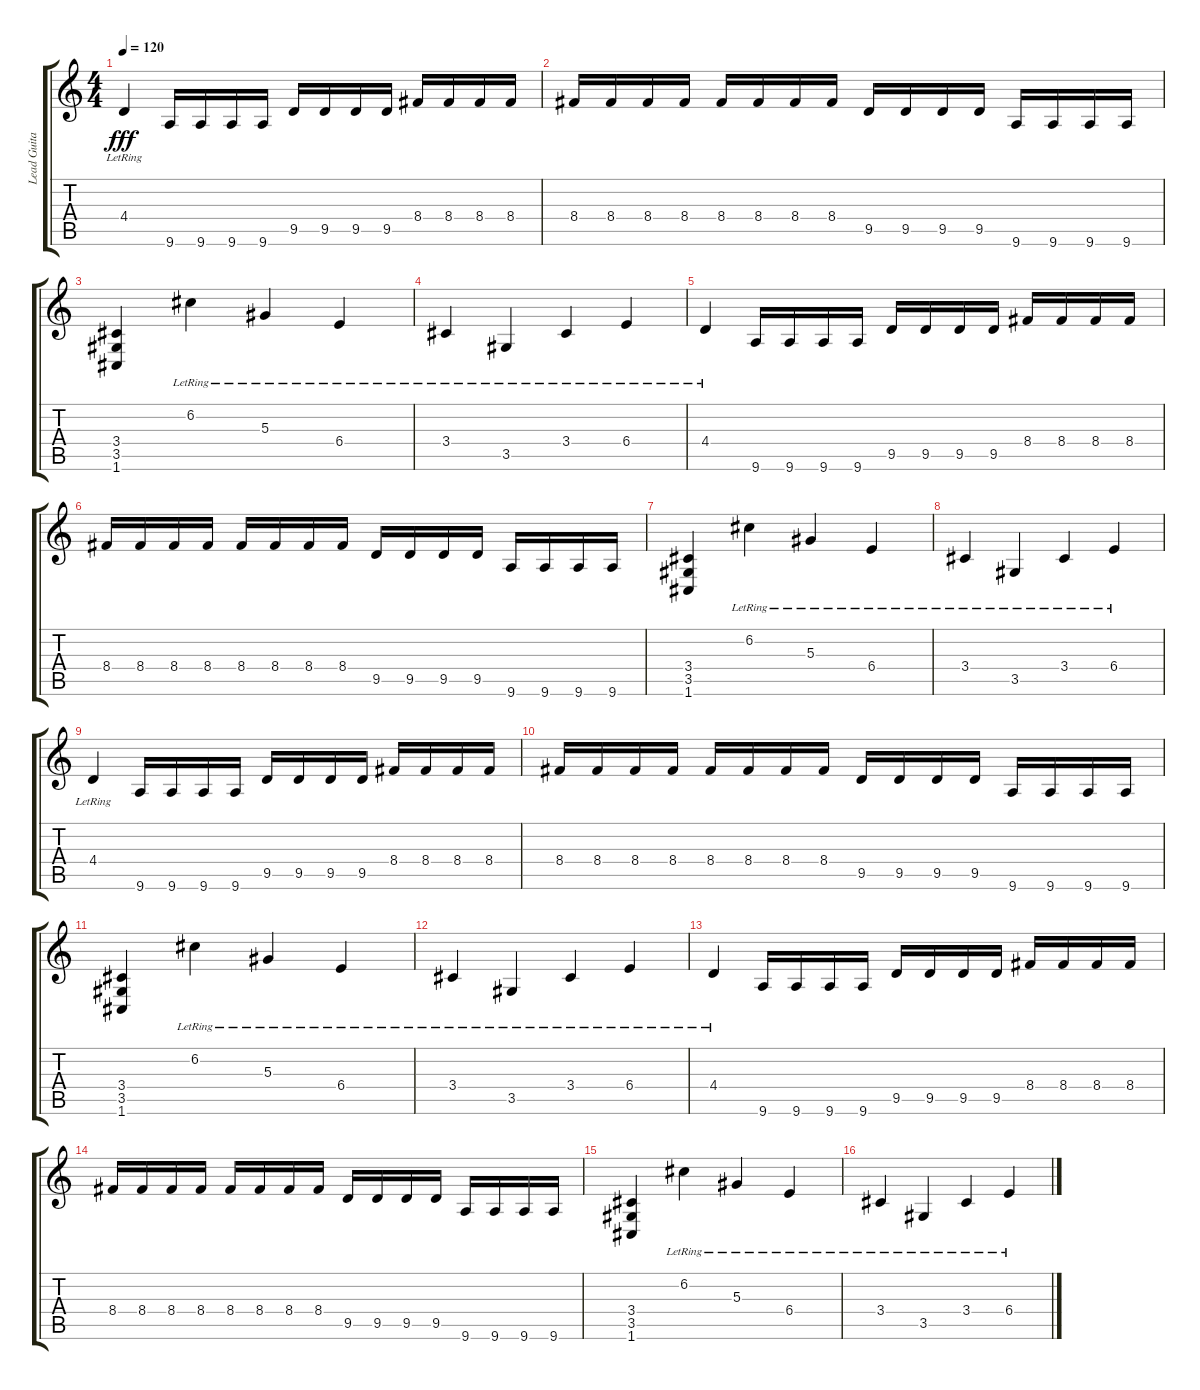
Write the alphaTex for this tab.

\track ("Lead Guitar" "Lead Guita") {instrument distortionguitar}
\staff {score tabs}
\tuning (C4 G3 Eb3 Bb2 F2 C2) {hide}
\ts (4 4)
\tempo 120
\clef g2
\ks c
4.4{lr}.4{dy fff} 9.6.16 9.6.16 9.6.16 9.6.16 9.5.16 9.5.16 9.5.16 9.5.16 8.4.16 8.4.16 8.4.16 8.4.16 |
8.4.16 8.4.16 8.4.16 8.4.16 8.4.16 8.4.16 8.4.16 8.4.16 9.5.16 9.5.16 9.5.16 9.5.16 9.6.16 9.6.16 9.6.16 9.6.16 |
(3.4 3.5 1.6).4 6.2{lr}.4 5.3{lr}.4 6.4{lr}.4 |
3.4{lr}.4 3.5{lr}.4 3.4{lr}.4 6.4{lr}.4 |
4.4{lr}.4 9.6.16 9.6.16 9.6.16 9.6.16 9.5.16 9.5.16 9.5.16 9.5.16 8.4.16 8.4.16 8.4.16 8.4.16 |
8.4.16 8.4.16 8.4.16 8.4.16 8.4.16 8.4.16 8.4.16 8.4.16 9.5.16 9.5.16 9.5.16 9.5.16 9.6.16 9.6.16 9.6.16 9.6.16 |
(3.4 3.5 1.6).4 6.2{lr}.4 5.3{lr}.4 6.4{lr}.4 |
3.4{lr}.4 3.5{lr}.4 3.4{lr}.4 6.4{lr}.4 |
4.4{lr}.4 9.6.16 9.6.16 9.6.16 9.6.16 9.5.16 9.5.16 9.5.16 9.5.16 8.4.16 8.4.16 8.4.16 8.4.16 |
8.4.16 8.4.16 8.4.16 8.4.16 8.4.16 8.4.16 8.4.16 8.4.16 9.5.16 9.5.16 9.5.16 9.5.16 9.6.16 9.6.16 9.6.16 9.6.16 |
(3.4 3.5 1.6).4 6.2{lr}.4 5.3{lr}.4 6.4{lr}.4 |
3.4{lr}.4 3.5{lr}.4 3.4{lr}.4 6.4{lr}.4 |
4.4{lr}.4 9.6.16 9.6.16 9.6.16 9.6.16 9.5.16 9.5.16 9.5.16 9.5.16 8.4.16 8.4.16 8.4.16 8.4.16 |
8.4.16 8.4.16 8.4.16 8.4.16 8.4.16 8.4.16 8.4.16 8.4.16 9.5.16 9.5.16 9.5.16 9.5.16 9.6.16 9.6.16 9.6.16 9.6.16 |
(3.4 3.5 1.6).4 6.2{lr}.4 5.3{lr}.4 6.4{lr}.4 |
3.4{lr}.4 3.5{lr}.4 3.4{lr}.4 6.4{lr}.4
